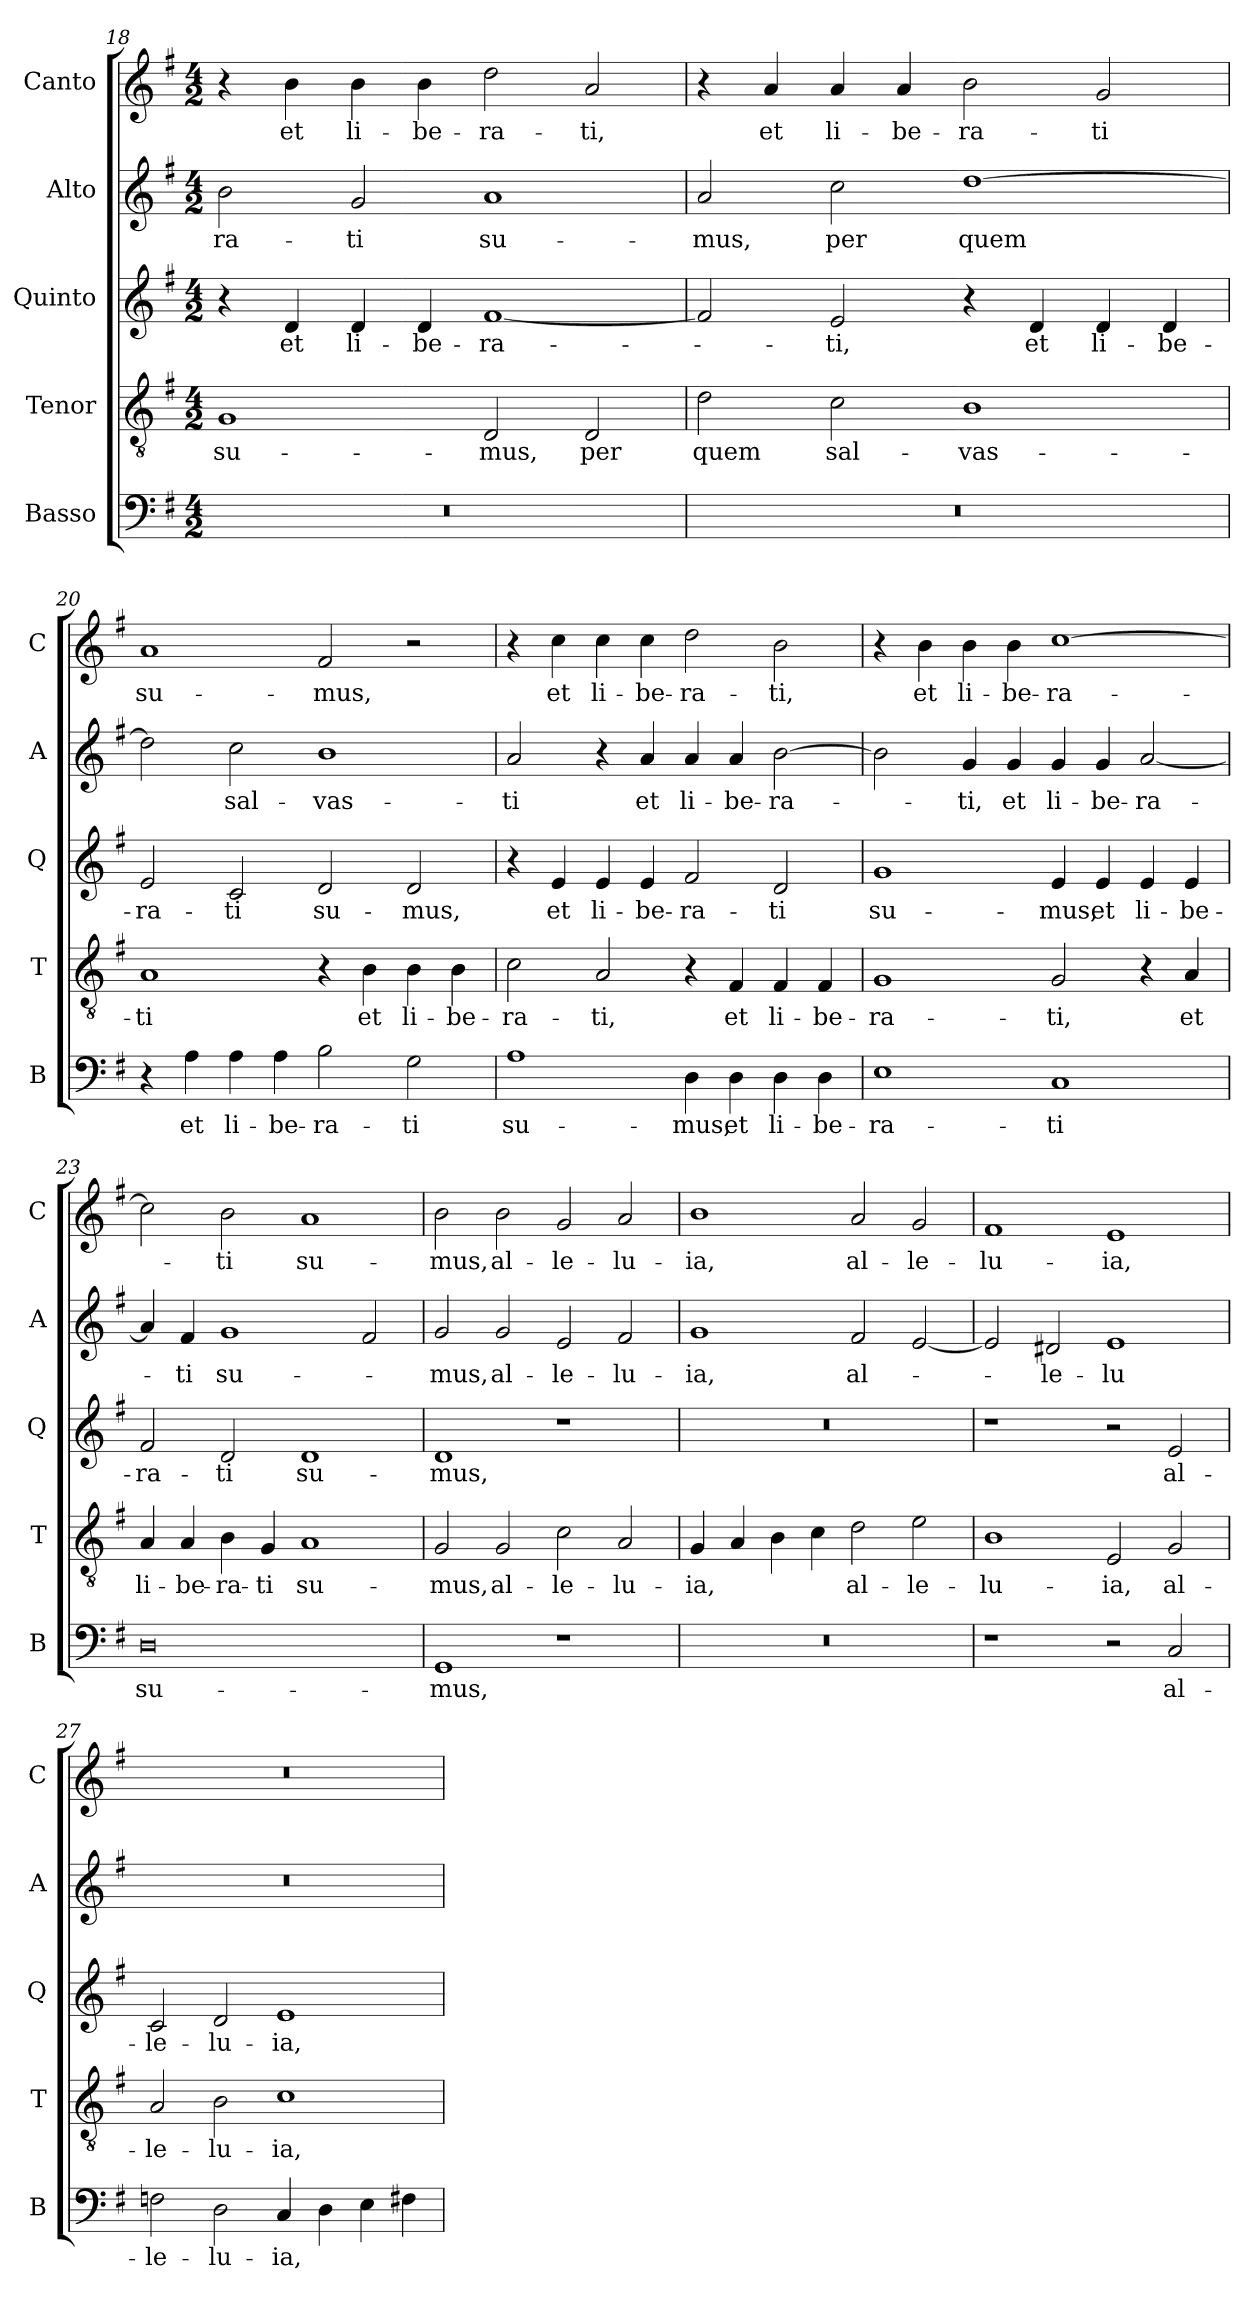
**kern	**text	**kern	**text	**kern	**text	**kern	**text	**kern	**text
*part5	*part5	*part4	*part4	*part3	*part3	*part2	*part2	*part1	*part1
*staff5	*staff5	*staff4	*staff4	*staff3	*staff3	*staff2	*staff2	*staff1	*staff1
*I"Basso	*	*I"Tenor	*	*I"Quinto	*	*I"Alto	*	*I"Canto	*
*I'B	*	*I'T	*	*I'Q	*	*I'A	*	*I'C	*
*clefF4	*	*clefGv2	*	*clefG2	*	*clefG2	*	*clefG2	*
*k[f#]	*	*k[f#]	*	*k[f#]	*	*k[f#]	*	*k[f#]	*
*G:	*	*G:	*	*G:	*	*G:	*	*G:	*
*M4/2	*	*M4/2	*	*M4/2	*	*M4/2	*	*M4/2	*
=18	=18	=18	=18	=18	=18	=18	=18	=18	=18
!	!	!	!LO:LY:b	!	!	!	!LO:LY:b	!	!
0r	.	1G	su-	4r	.	2b\	-ra-	4r	.
!	!	!	!	!	!LO:LY:b	!	!	!	!LO:LY:b
.	.	.	.	4d/	et	.	.	4b\	et
!	!	!	!	!	!LO:LY:b	!	!LO:LY:b	!	!LO:LY:b
.	.	.	.	4d/	li-	2g/	-ti	4b\	li-
!	!	!	!	!	!LO:LY:b	!	!	!	!LO:LY:b
.	.	.	.	4d/	-be-	.	.	4b\	-be-
!	!	!	!LO:LY:b	!	!LO:LY:b	!	!LO:LY:b	!	!LO:LY:b
.	.	2D/	-mus,	[1f#	-ra-	1a	su-	2dd\	-ra-
!	!	!	!LO:LY:b	!	!	!	!	!	!LO:LY:b
.	.	2D/	per	.	.	.	.	2a/	-ti,
=19	=19	=19	=19	=19	=19	=19	=19	=19	=19
!	!	!	!LO:LY:b	!	!	!	!LO:LY:b	!	!
0r	.	2d\	quem	2f#/]	.	2a/	-mus,	4r	.
!	!	!	!	!	!	!	!	!	!LO:LY:b
.	.	.	.	.	.	.	.	4a/	et
!	!	!	!LO:LY:b	!	!LO:LY:b	!	!LO:LY:b	!	!LO:LY:b
.	.	2c\	sal-	2e/	-ti,	2cc\	per	4a/	li-
!	!	!	!	!	!	!	!	!	!LO:LY:b
.	.	.	.	.	.	.	.	4a/	-be-
!	!	!	!LO:LY:b	!	!	!	!LO:LY:b	!	!LO:LY:b
.	.	1B	-vas-	4r	.	[1dd	quem	2b\	-ra-
!	!	!	!	!	!LO:LY:b	!	!	!	!
.	.	.	.	4d/	et	.	.	.	.
!	!	!	!	!	!LO:LY:b	!	!	!	!LO:LY:b
.	.	.	.	4d/	li-	.	.	2g/	-ti
!	!	!	!	!	!LO:LY:b	!	!	!	!
.	.	.	.	4d/	-be-	.	.	.	.
=20	=20	=20	=20	=20	=20	=20	=20	=20	=20
!	!	!	!LO:LY:b	!	!LO:LY:b	!	!	!	!LO:LY:b
4r	.	1A	-ti	2e/	-ra-	2dd\]	.	1a	su-
!	!LO:LY:b	!	!	!	!	!	!	!	!
4A\	et	.	.	.	.	.	.	.	.
!	!LO:LY:b	!	!	!	!LO:LY:b	!	!LO:LY:b	!	!
4A\	li-	.	.	2c/	-ti	2cc\	sal-	.	.
!	!LO:LY:b	!	!	!	!	!	!	!	!
4A\	-be-	.	.	.	.	.	.	.	.
!	!LO:LY:b	!	!	!	!LO:LY:b	!	!LO:LY:b	!	!LO:LY:b
2B\	-ra-	4r	.	2d/	su-	1b	-vas-	2f#/	-mus,
!	!	!	!LO:LY:b	!	!	!	!	!	!
.	.	4B\	et	.	.	.	.	.	.
!	!LO:LY:b	!	!LO:LY:b	!	!LO:LY:b	!	!	!	!
2G\	-ti	4B\	li-	2d/	-mus,	.	.	2r	.
!	!	!	!LO:LY:b	!	!	!	!	!	!
.	.	4B\	-be-	.	.	.	.	.	.
!!LO:LB:g=z
=21	=21	=21	=21	=21	=21	=21	=21	=21	=21
!	!LO:LY:b	!	!LO:LY:b	!	!	!	!LO:LY:b	!	!
1A	su-	2c\	-ra-	4r	.	2a/	-ti	4r	.
!	!	!	!	!	!LO:LY:b	!	!	!	!LO:LY:b
.	.	.	.	4e/	et	.	.	4cc\	et
!	!	!	!LO:LY:b	!	!LO:LY:b	!	!	!	!LO:LY:b
.	.	2A/	-ti,	4e/	li-	4r	.	4cc\	li-
!	!	!	!	!	!LO:LY:b	!	!LO:LY:b	!	!LO:LY:b
.	.	.	.	4e/	-be-	4a/	et	4cc\	-be-
!	!LO:LY:b	!	!	!	!LO:LY:b	!	!LO:LY:b	!	!LO:LY:b
4D\	-mus,	4r	.	2f#/	-ra-	4a/	li-	2dd\	-ra-
!	!LO:LY:b	!	!LO:LY:b	!	!	!	!LO:LY:b	!	!
4D\	et	4F#/	et	.	.	4a/	-be-	.	.
!	!LO:LY:b	!	!LO:LY:b	!	!LO:LY:b	!	!LO:LY:b	!	!LO:LY:b
4D\	li-	4F#/	li-	2d/	-ti	[2b\	-ra-	2b\	-ti,
!	!LO:LY:b	!	!LO:LY:b	!	!	!	!	!	!
4D\	-be-	4F#/	-be-	.	.	.	.	.	.
=22	=22	=22	=22	=22	=22	=22	=22	=22	=22
!	!LO:LY:b	!	!LO:LY:b	!	!LO:LY:b	!	!	!	!
1E	-ra-	1G	-ra-	1g	su-	2b\]	.	4r	.
!	!	!	!	!	!	!	!	!	!LO:LY:b
.	.	.	.	.	.	.	.	4b\	et
!	!	!	!	!	!	!	!LO:LY:b	!	!LO:LY:b
.	.	.	.	.	.	4g/	-ti,	4b\	li-
!	!	!	!	!	!	!	!LO:LY:b	!	!LO:LY:b
.	.	.	.	.	.	4g/	et	4b\	-be-
!	!LO:LY:b	!	!LO:LY:b	!	!LO:LY:b	!	!LO:LY:b	!	!LO:LY:b
1C	-ti	2G/	-ti,	4e/	-mus,	4g/	li-	[1cc	-ra-
!	!	!	!	!	!LO:LY:b	!	!LO:LY:b	!	!
.	.	.	.	4e/	et	4g/	-be-	.	.
!	!	!	!	!	!LO:LY:b	!	!LO:LY:b	!	!
.	.	4r	.	4e/	li-	[2a/	-ra-	.	.
!	!	!	!LO:LY:b	!	!LO:LY:b	!	!	!	!
.	.	4A/	et	4e/	-be-	.	.	.	.
=23	=23	=23	=23	=23	=23	=23	=23	=23	=23
!	!LO:LY:b	!	!LO:LY:b	!	!LO:LY:b	!	!	!	!
0D	su-	4A/	li-	2f#/	-ra-	4a/]	.	2cc\]	.
!	!	!	!LO:LY:b	!	!	!	!LO:LY:b	!	!
.	.	4A/	-be-	.	.	4f#/	-ti	.	.
!	!	!	!LO:LY:b	!	!LO:LY:b	!	!LO:LY:b	!	!LO:LY:b
.	.	4B\	-ra-	2d/	-ti	1g	su-	2b\	-ti
!	!	!	!LO:LY:b	!	!	!	!	!	!
.	.	4G/	-ti	.	.	.	.	.	.
!	!	!	!LO:LY:b	!	!LO:LY:b	!	!	!	!LO:LY:b
.	.	1A	su-	1d	su-	.	.	1a	su-
.	.	.	.	.	.	2f#/	.	.	.
=24	=24	=24	=24	=24	=24	=24	=24	=24	=24
!	!LO:LY:b	!	!LO:LY:b	!	!LO:LY:b	!	!LO:LY:b	!	!LO:LY:b
1GG	-mus,	2G/	-mus,	1d	-mus,	2g/	-mus,	2b\	-mus,
!	!	!	!LO:LY:b	!	!	!	!LO:LY:b	!	!LO:LY:b
.	.	2G/	al-	.	.	2g/	al-	2b\	al-
!	!	!	!LO:LY:b	!	!	!	!LO:LY:b	!	!LO:LY:b
1r	.	2c\	-le-	1r	.	2e/	-le-	2g/	-le-
!	!	!	!LO:LY:b	!	!	!	!LO:LY:b	!	!LO:LY:b
.	.	2A/	-lu-	.	.	2f#/	-lu-	2a/	-lu-
=25	=25	=25	=25	=25	=25	=25	=25	=25	=25
!	!	!	!LO:LY:b	!	!	!	!LO:LY:b	!	!LO:LY:b
0r	.	4G/	-ia,	0r	.	1g	-ia,	1b	-ia,
.	.	4A/	.	.	.	.	.	.	.
.	.	4B\	.	.	.	.	.	.	.
.	.	4c\	.	.	.	.	.	.	.
!	!	!	!LO:LY:b	!	!	!	!LO:LY:b	!	!LO:LY:b
.	.	2d\	al-	.	.	2f#/	al-	2a/	al-
!	!	!	!LO:LY:b	!	!	!	!	!	!LO:LY:b
.	.	2e\	-le-	.	.	[2e/	.	2g/	-le-
!!LO:PB:g=z
=26	=26	=26	=26	=26	=26	=26	=26	=26	=26
!	!	!	!LO:LY:b	!	!	!	!	!	!LO:LY:b
1r	.	1B	-lu-	1r	.	2e/]	.	1f#	-lu-
!	!	!	!	!	!	!	!LO:LY:b	!	!
.	.	.	.	.	.	2d#X/	-le-	.	.
!	!	!	!LO:LY:b	!	!	!	!LO:LY:b	!	!LO:LY:b
2r	.	2E/	-ia,	2r	.	1e	-lu-	1e	-ia,
!	!LO:LY:b	!	!LO:LY:b	!	!LO:LY:b	!	!	!	!
2C/	al-	2G/	al-	2e/	al-	.	.	.	.
=27	=27	=27	=27	=27	=27	=27	=27	=27	=27
!	!LO:LY:b	!	!LO:LY:b	!	!LO:LY:b	!	!	!	!
2Fn\	-le-	2A/	-le-	2c/	-le-	0r	.	0r	.
!	!LO:LY:b	!	!LO:LY:b	!	!LO:LY:b	!	!	!	!
2D\	-lu-	2B\	-lu-	2d/	-lu-	.	.	.	.
!	!LO:LY:b	!	!LO:LY:b	!	!LO:LY:b	!	!	!	!
4C/	-ia,	1c	-ia,	1e	-ia,	.	.	.	.
4D\	.	.	.	.	.	.	.	.	.
4E\	.	.	.	.	.	.	.	.	.
4F#X\	.	.	.	.	.	.	.	.	.
=	=	=	=	=	=	=	=	=	=
*-	*-	*-	*-	*-	*-	*-	*-	*-	*-
